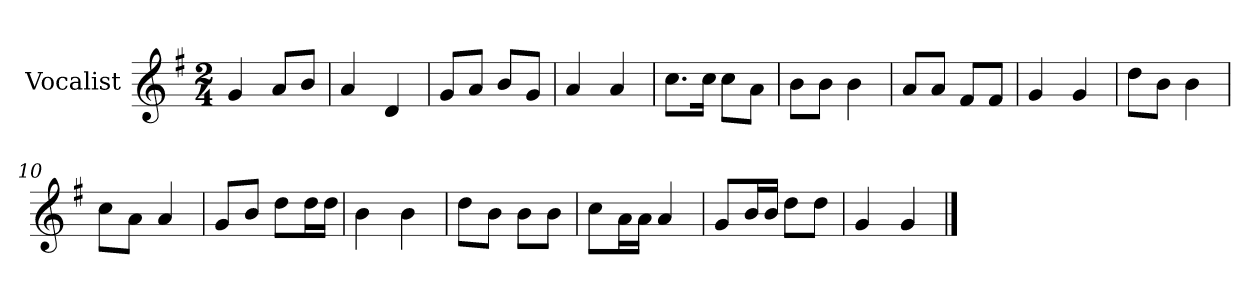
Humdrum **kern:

**kern
*part1
*staff1
*I"Vocalist
*k[f#]
*G:
*M2/4
=1
4g
8aL
8bJ
=2
4a
4d
=3
8gL
8aJ
8bL
8gJ
=4
4a
4a
=5
8.ccL
16ccJk
8ccL
8aJ
=6
8bL
8bJ
4b
=7
8aL
8aJ
8f#L
8f#J
=8
4g
4g
=9
8ddL
8bJ
4b
=10
8ccL
8aJ
4a
=11
8gL
8bJ
8ddL
16ddL
16ddJJ
=12
4b
4b
=13
8ddL
8bJ
8bL
8bJ
=14
8ccL
16aL
16aJJ
4a
=15
8gL
16bL
16bJJ
8ddL
8ddJ
=16
4g
4g
==
*-
